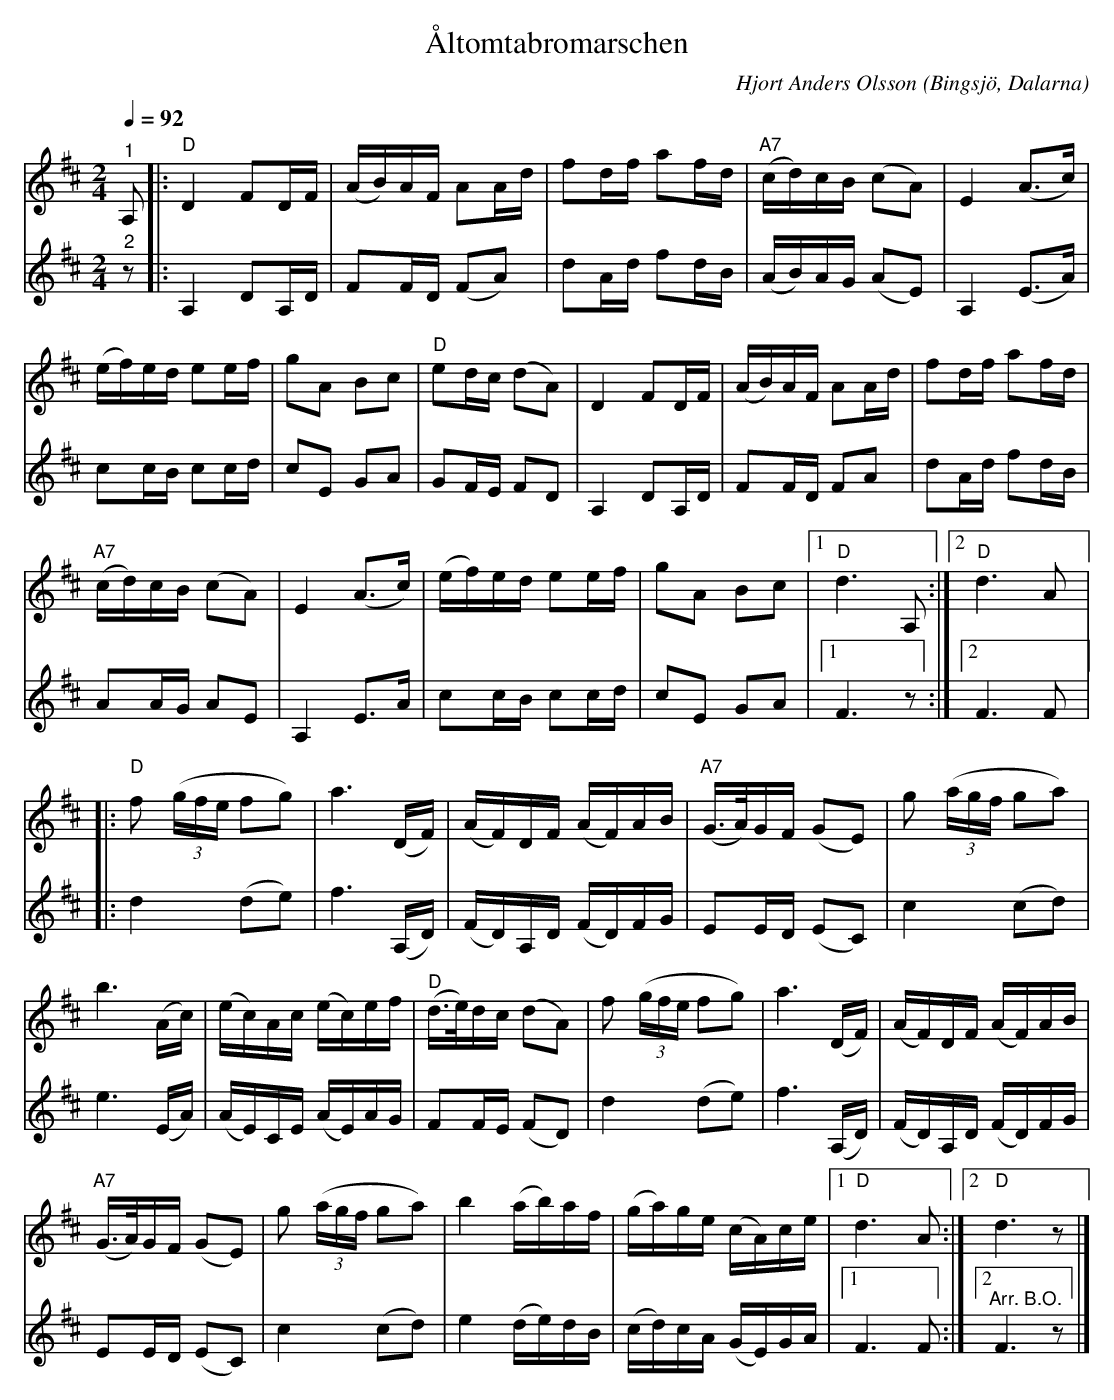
X:1
T:Åltomtabromarschen
C:Hjort Anders Olsson
O:Bingsjö, Dalarna
L:1/16
Q:1/4=92
M:2/4
K:D
V:1
"^1" A,2 |: "D" D4 F2DF | (AB)AF A2Ad | f2df a2fd |"A7" (cd)cB (c2A2) | E4 (A2>c2) |
(ef)ed e2ef | g2A2 B2c2 |"D" e2dc (d2A2) | D4 F2DF | (AB)AF A2Ad | f2df a2fd |
"A7" (cd)cB (c2A2) | E4 (A2>c2) | (ef)ed e2ef | g2A2 B2c2 |1"D" d6 A,2 :|2"D" d6 A2 |:
"D" f2 (3(gfe f2g2) | a6 (DF) | (AF)DF (AF)AB |"A7" (G>A)GF (G2E2) | g2 (3(agf g2a2) |
b6 (Ac) | (ec)Ac (ec)ef | "D" (d>e)dc (d2A2) | f2 (3(gfe f2g2) | a6 (DF) | (AF)DF (AF)AB |
"A7" (G>A)GF (G2E2) | g2 (3(agf g2a2) | b4 (ab)af | (ga)ge (cA)ce |1"D" d6 A2 :|2"D" d6 z2 |]
V:2
"^2" z2 |: A,4 D2A,D | F2FD (F2A2) | d2Ad f2dB | (AB)AG (A2E2) | A,4 (E2>A2) |
c2cB c2cd | c2E2 G2A2 | G2FE F2D2 | A,4 D2A,D | F2FD F2A2 | d2Ad f2dB |
A2AG A2E2 | A,4 E2>A2 | c2cB c2cd | c2E2 G2A2 |1 F6 z2 :|2 F6 F2 |:
d4 (d2e2) | f6 (A,D) | (FD)A,D (FD)FG | E2ED (E2C2) | c4 (c2d2) | e6 (EA) |
(AE)CE (AE)AG | F2FE (F2D2) | d4 (d2e2) | f6 (A,D) | (FD)A,D (FD)FG |
E2ED (E2C2) | c4 (c2d2) | e4 (de)dB | (cd)cA (GE)GA |1 F6 F2 :|2 "^Arr. B.O." F6 z2 |]
